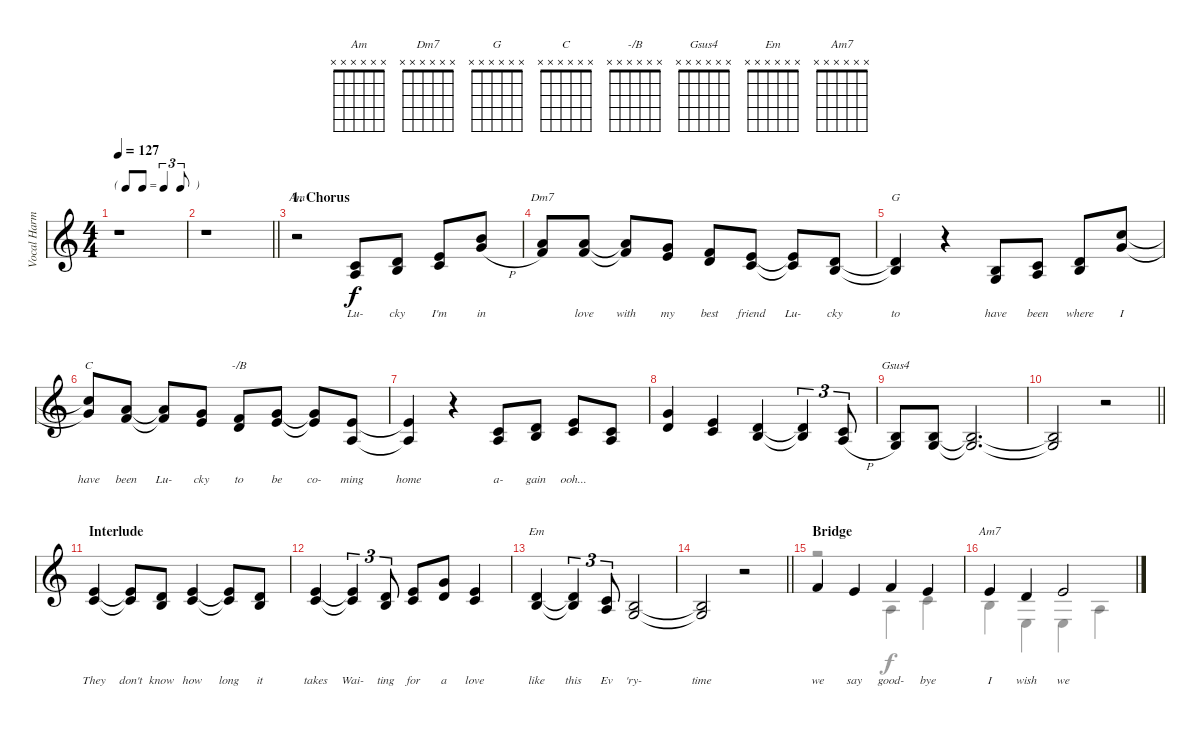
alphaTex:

\track ("Vocal Harmonies" "Vocal Harm") {instrument flute}
\staff {score}
\tuning (E4 B3 G3 D3 A2 E2) {hide}
\chord ("Am" x x x x x x)
\chord ("Dm7" x x x x x x)
\chord ("G" x x x x x x)
\chord ("C" x x x x x x)
\chord ("-/B" x x x x x x)
\chord ("Gsus4" x x x x x x)
\chord ("Em" x x x x x x)
\chord ("Am7" x x x x x x)
\voice
\ts (4 4)
\tf triplet8th
\tempo 127
\clef g2
\ks c
r.1{dy f} |
\barLineRight lightlight
r.1 |
\section ("" "1. Chorus")
r.2{ch "Am"} (5.3 7.4).8{lyrics (0 "Lu-") lyrics (1 "") lyrics (2 "") lyrics (3 "") lyrics (4 "")} (3.2 4.3).8{lyrics (0 "cky") lyrics (1 "") lyrics (2 "") lyrics (3 "") lyrics (4 "")} (5.2 5.3).8{lyrics (0 "I'm") lyrics (1 "") lyrics (2 "") lyrics (3 "") lyrics (4 "")} (7.1{h} 8.2{h}).8{lyrics (0 "in") lyrics (1 "") lyrics (2 "") lyrics (3 "") lyrics (4 "")} |
(5.1 6.2).8{ch "Dm7" lyrics (0 "") lyrics (1 "") lyrics (2 "") lyrics (3 "") lyrics (4 "")} (5.1 6.2).8{lyrics (0 "love") lyrics (1 "") lyrics (2 "") lyrics (3 "") lyrics (4 "")} (5.1{t} 6.2{t}).8{lyrics (0 "with") lyrics (1 "") lyrics (2 "") lyrics (3 "") lyrics (4 "")} (3.1 5.2).8{lyrics (0 "my") lyrics (1 "") lyrics (2 "") lyrics (3 "") lyrics (4 "")} (6.2 7.3).8{lyrics (0 "best") lyrics (1 "") lyrics (2 "") lyrics (3 "") lyrics (4 "")} (5.2 5.3).8{lyrics (0 "friend") lyrics (1 "") lyrics (2 "") lyrics (3 "") lyrics (4 "")} (5.2{t} 5.3{t}).8{lyrics (0 "Lu-") lyrics (1 "") lyrics (2 "") lyrics (3 "") lyrics (4 "")} (3.2 4.3).8{lyrics (0 "cky") lyrics (1 "") lyrics (2 "") lyrics (3 "") lyrics (4 "")} |
(3.2{t} 4.3{t}).4{ch "G" lyrics (0 "to") lyrics (1 "") lyrics (2 "") lyrics (3 "") lyrics (4 "")} r.4 (4.3 5.4).8{lyrics (0 "have") lyrics (1 "") lyrics (2 "") lyrics (3 "") lyrics (4 "")} (5.3 7.4).8{lyrics (0 "been") lyrics (1 "") lyrics (2 "") lyrics (3 "") lyrics (4 "")} (3.2 4.3).8{lyrics (0 "where") lyrics (1 "") lyrics (2 "") lyrics (3 "") lyrics (4 "")} (8.1 8.2).8{lyrics (0 "I") lyrics (1 "") lyrics (2 "") lyrics (3 "") lyrics (4 "")} |
(8.1{t} 8.2{t}).8{ch "C" lyrics (0 "have") lyrics (1 "") lyrics (2 "") lyrics (3 "") lyrics (4 "")} (5.1 6.2).8{lyrics (0 "been") lyrics (1 "") lyrics (2 "") lyrics (3 "") lyrics (4 "")} (5.1{t} 6.2{t}).8{lyrics (0 "Lu-") lyrics (1 "") lyrics (2 "") lyrics (3 "") lyrics (4 "")} (3.1 5.2).8{lyrics (0 "cky") lyrics (1 "") lyrics (2 "") lyrics (3 "") lyrics (4 "")} (6.2 7.3).8{ch "-/B" lyrics (0 "to") lyrics (1 "") lyrics (2 "") lyrics (3 "") lyrics (4 "")} (3.1 5.2).8{lyrics (0 "be") lyrics (1 "") lyrics (2 "") lyrics (3 "") lyrics (4 "")} (3.1{t} 5.2{t}).8{lyrics (0 "co-") lyrics (1 "") lyrics (2 "") lyrics (3 "") lyrics (4 "")} (5.2 7.4).8{lyrics (0 "ming") lyrics (1 "") lyrics (2 "") lyrics (3 "") lyrics (4 "")} |
(5.2{t} 7.4{t}).4{lyrics (0 "home") lyrics (1 "") lyrics (2 "") lyrics (3 "") lyrics (4 "")} r.4 (5.3 7.4).8{lyrics (0 "a-") lyrics (1 "") lyrics (2 "") lyrics (3 "") lyrics (4 "")} (3.2 4.3).8{lyrics (0 "gain") lyrics (1 "") lyrics (2 "") lyrics (3 "") lyrics (4 "")} (5.2 5.3).8{lyrics (0 "ooh...") lyrics (1 "") lyrics (2 "") lyrics (3 "") lyrics (4 "")} (5.3 7.4).8{lyrics (0 "") lyrics (1 "") lyrics (2 "") lyrics (3 "") lyrics (4 "")} |
(8.2 7.3).4{lyrics (0 "") lyrics (1 "") lyrics (2 "") lyrics (3 "") lyrics (4 "")} (5.2 5.3).4{lyrics (0 "") lyrics (1 "") lyrics (2 "") lyrics (3 "") lyrics (4 "")} (3.2 4.3).4{lyrics (0 "") lyrics (1 "") lyrics (2 "") lyrics (3 "") lyrics (4 "")} (3.2{t} 4.3{t}).4{tu (3 2) lyrics (0 "") lyrics (1 "") lyrics (2 "") lyrics (3 "") lyrics (4 "")} (1.2{h} 2.3{h}).8{tu (3 2) lyrics (0 "") lyrics (1 "") lyrics (2 "") lyrics (3 "") lyrics (4 "")} |
(0.2 0.3).8{ch "Gsus4" lyrics (0 "") lyrics (1 "") lyrics (2 "") lyrics (3 "") lyrics (4 "")} (0.2 0.3).8{lyrics (0 "") lyrics (1 "") lyrics (2 "") lyrics (3 "") lyrics (4 "")} (0.2{t} 0.3{t}).2{d lyrics (0 "") lyrics (1 "") lyrics (2 "") lyrics (3 "") lyrics (4 "")} |
\barLineRight lightlight
(0.2{t} 0.3{t}).2{lyrics (0 "") lyrics (1 "") lyrics (2 "") lyrics (3 "") lyrics (4 "")} r.2 |
\section ("" "Interlude")
(5.2 5.3).4{lyrics (0 "They") lyrics (1 "") lyrics (2 "") lyrics (3 "") lyrics (4 "")} (5.2{t} 5.3{t}).8{lyrics (0 "don't") lyrics (1 "") lyrics (2 "") lyrics (3 "") lyrics (4 "")} (3.2 4.3).8{lyrics (0 "know") lyrics (1 "") lyrics (2 "") lyrics (3 "") lyrics (4 "")} (5.2 5.3).4{lyrics (0 "how") lyrics (1 "") lyrics (2 "") lyrics (3 "") lyrics (4 "")} (5.2{t} 5.3{t}).8{lyrics (0 "long") lyrics (1 "") lyrics (2 "") lyrics (3 "") lyrics (4 "")} (3.2 4.3).8{lyrics (0 "it") lyrics (1 "") lyrics (2 "") lyrics (3 "") lyrics (4 "")} |
(5.2 5.3).4{lyrics (0 "takes") lyrics (1 "") lyrics (2 "") lyrics (3 "") lyrics (4 "")} (5.2{t} 5.3{t}).4{tu (3 2) lyrics (0 "Wai-") lyrics (1 "") lyrics (2 "") lyrics (3 "") lyrics (4 "")} (3.2 4.3).8{tu (3 2) lyrics (0 "ting") lyrics (1 "") lyrics (2 "") lyrics (3 "") lyrics (4 "")} (5.2 5.3).8{lyrics (0 "for") lyrics (1 "") lyrics (2 "") lyrics (3 "") lyrics (4 "")} (8.2 7.3).8{lyrics (0 "a") lyrics (1 "") lyrics (2 "") lyrics (3 "") lyrics (4 "")} (5.2 5.3).4{lyrics (0 "love") lyrics (1 "") lyrics (2 "") lyrics (3 "") lyrics (4 "")} |
(3.2 4.3).4{ch "Em" lyrics (0 "like") lyrics (1 "") lyrics (2 "") lyrics (3 "") lyrics (4 "")} (3.2{t} 4.3{t}).4{tu (3 2) lyrics (0 "this") lyrics (1 "") lyrics (2 "") lyrics (3 "") lyrics (4 "")} (1.2 2.3).8{tu (3 2) lyrics (0 "Ev") lyrics (1 "") lyrics (2 "") lyrics (3 "") lyrics (4 "")} (0.2 0.3).2{lyrics (0 "'ry-") lyrics (1 "") lyrics (2 "") lyrics (3 "") lyrics (4 "")} |
\barLineRight lightlight
(0.2{t} 0.3{t}).2{lyrics (0 "time") lyrics (1 "") lyrics (2 "") lyrics (3 "") lyrics (4 "")} r.2 |
\section ("" "Bridge")
6.2.4{lyrics (0 "we") lyrics (1 "") lyrics (2 "") lyrics (3 "") lyrics (4 "")} 5.2.4{lyrics (0 "say") lyrics (1 "") lyrics (2 "") lyrics (3 "") lyrics (4 "")} 6.2.4{lyrics (0 "good-") lyrics (1 "") lyrics (2 "") lyrics (3 "") lyrics (4 "")} 5.2.4{lyrics (0 "bye") lyrics (1 "") lyrics (2 "") lyrics (3 "") lyrics (4 "")} |
5.2.4{ch "Am7" lyrics (0 "I") lyrics (1 "") lyrics (2 "") lyrics (3 "") lyrics (4 "")} 3.2.4{lyrics (0 "wish") lyrics (1 "") lyrics (2 "") lyrics (3 "") lyrics (4 "")} 5.2.2{lyrics (0 "we") lyrics (1 "") lyrics (2 "") lyrics (3 "") lyrics (4 "")}
\voice
\clef g2
\ottava regular
\simile none
\ks c
|
\barLineRight lightlight
|
|
|
|
|
|
|
|
\barLineRight lightlight
|
|
|
|
\barLineRight lightlight
|
r.2 7.4.4 5.3.4 |
4.3.4 2.4.4 2.4.4 2.3.4
